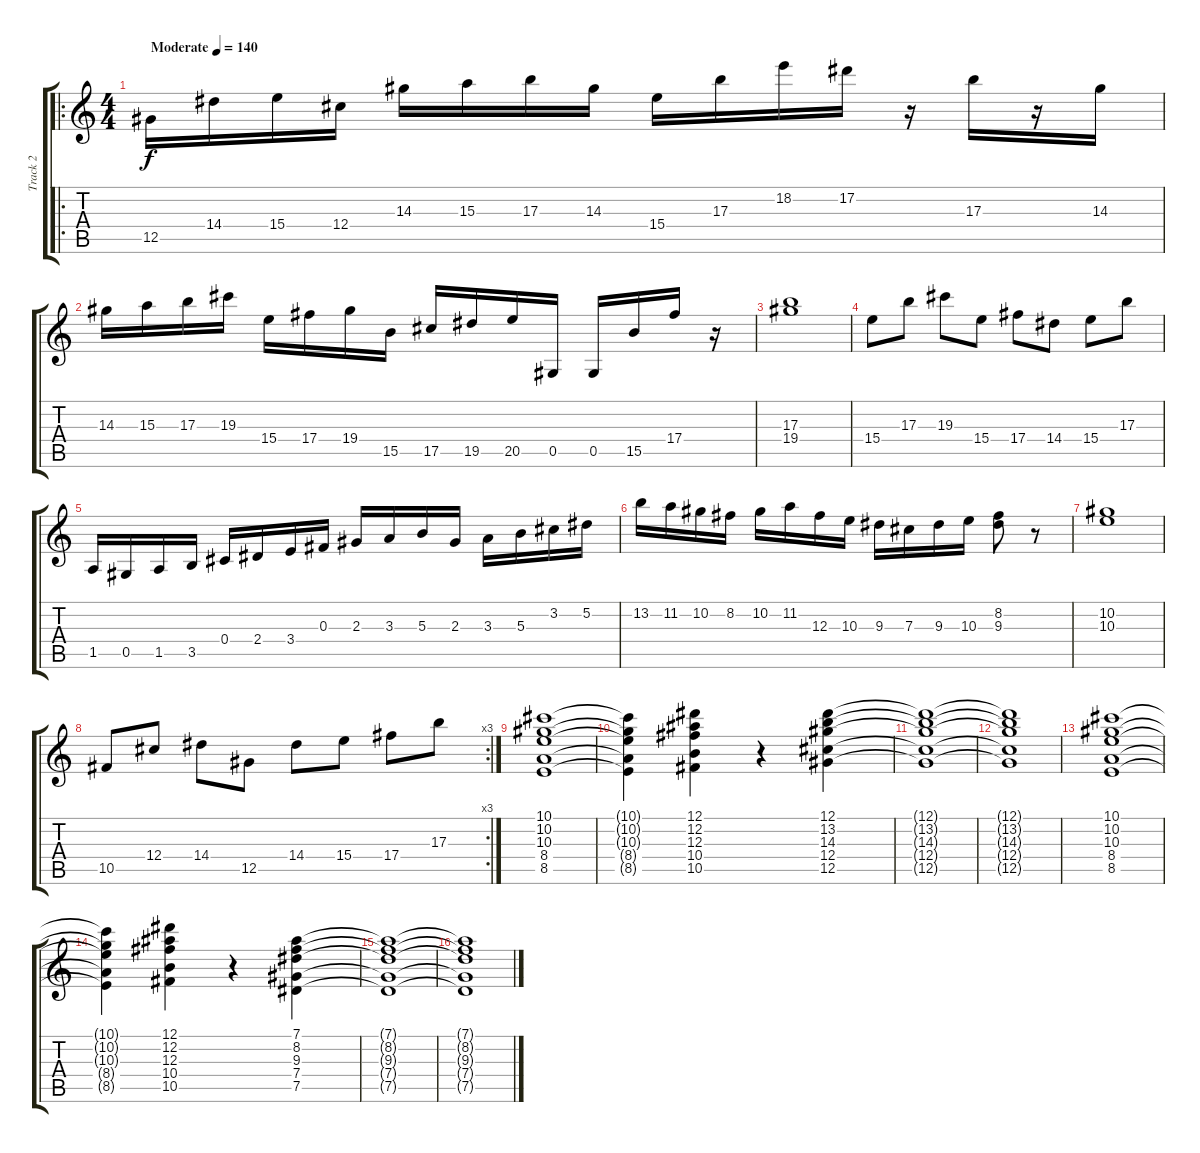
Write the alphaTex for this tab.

\track ("Track 2" "Track 2") {instrument electricguitarjazz}
\staff {score tabs}
\tuning (Eb4 Bb3 Gb3 Db3 Ab2 Db2) {hide}
\ro
\ts (4 4)
\tempo (140 "Moderate")
\clef g2
\ks c
12.5.16{dy f instrument electricguitarjazz} 14.4.16 15.4.16 12.4.16 14.3.16 15.3.16 17.3.16 14.3.16 15.4.16 17.3.16 18.2.16 17.2.16 r.16 17.3.16 r.16 14.3.16 |
14.3.16 15.3.16 17.3.16 19.3.16 15.4.16 17.4.16 19.4.16 15.5.16 17.5.16 19.5.16 20.5.16 0.5.16 0.5.16 15.5.16 17.4.16 r.16 |
(17.3 19.4).1 |
15.4.8 17.3.8 19.3.8 15.4.8 17.4.8 14.4.8 15.4.8 17.3.8 |
1.5.16 0.5.16 1.5.16 3.5.16 0.4.16 2.4.16 3.4.16 0.3.16 2.3.16 3.3.16 5.3.16 2.3.16 3.3.16 5.3.16 3.2.16 5.2.16 |
13.2.16 11.2.16 10.2.16 8.2.16 10.2.16 11.2.16 12.3.16 10.3.16 9.3.16 7.3.16 9.3.16 10.3.16 (8.2 9.3).8 r.8 |
(10.2 10.3).1 |
\rc 3
10.5.8 12.4.8 14.4.8 12.5.8 14.4.8 15.4.8 17.4.8 17.3.8 |
(10.1 10.2 10.3 8.4 8.5).1 |
(10.1{t} 10.2{t} 10.3{t} 8.4{t} 8.5{t}).4 (12.1 12.2 12.3 10.4 10.5).4 r.4 (12.1 13.2 14.3 12.4 12.5).4 |
(12.1{t} 13.2{t} 14.3{t} 12.4{t} 12.5{t}).1 |
(12.1{t} 13.2{t} 14.3{t} 12.4{t} 12.5{t}).1 |
(10.1 10.2 10.3 8.4 8.5).1 |
(10.1{t} 10.2{t} 10.3{t} 8.4{t} 8.5{t}).4 (12.1 12.2 12.3 10.4 10.5).4 r.4 (7.1 8.2 9.3 7.4 7.5).4 |
(7.1{t} 8.2{t} 9.3{t} 7.4{t} 7.5{t}).1 |
(7.1{t} 8.2{t} 9.3{t} 7.4{t} 7.5{t}).1
